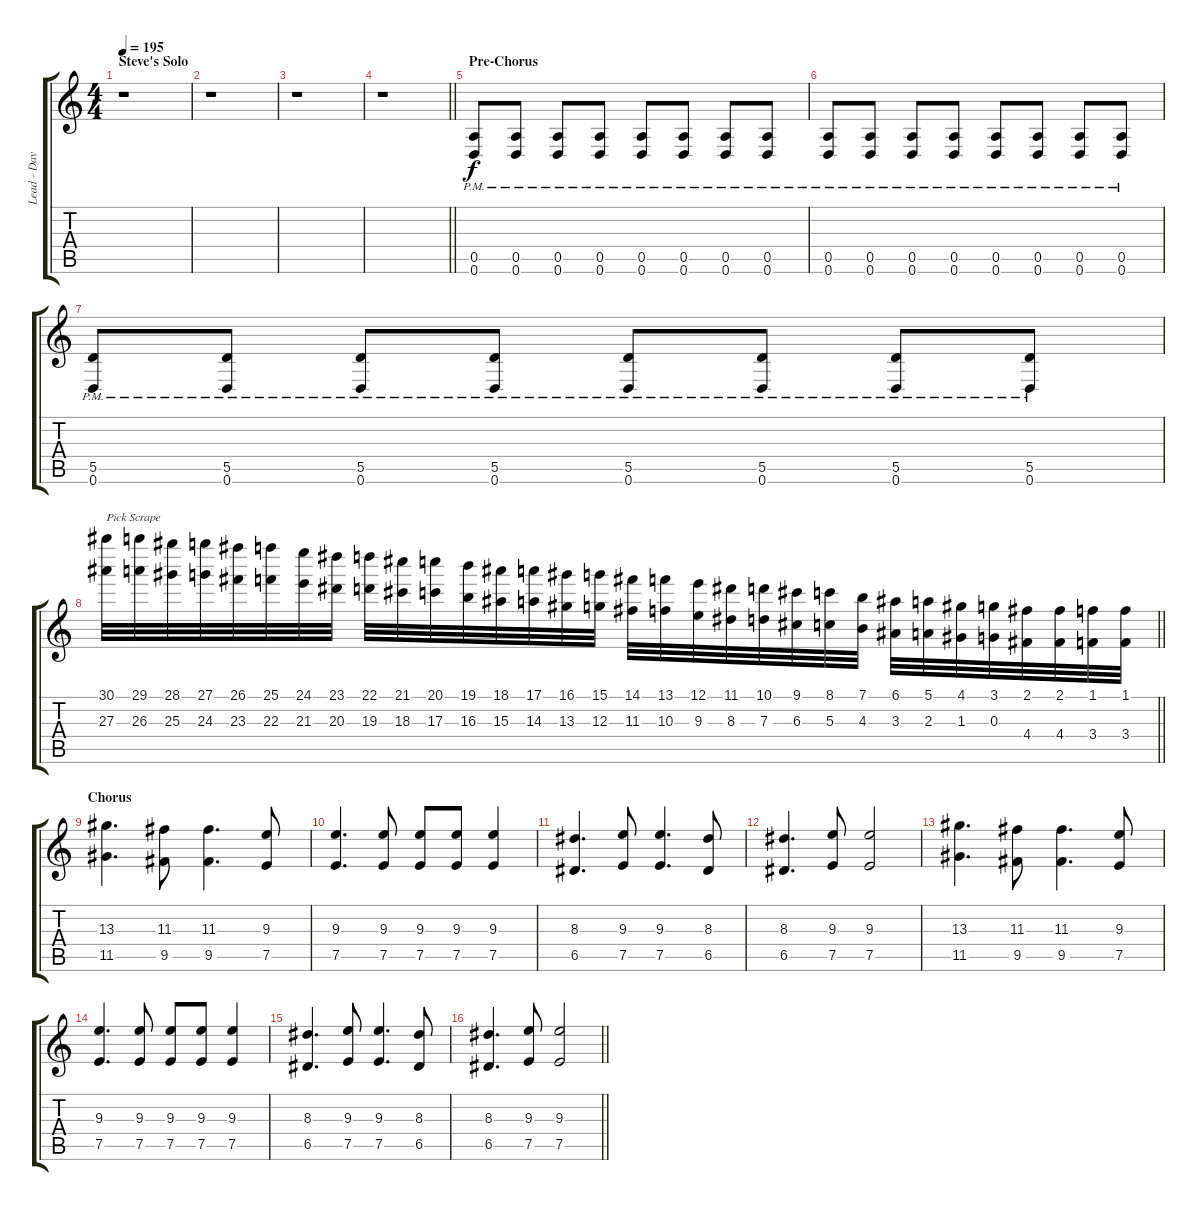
\track ("Lead - Dave" "Lead - Dav") {instrument distortionguitar}
\staff {score tabs}
\tuning (E4 B3 G3 D3 A2 D2) {hide}
\ts (4 4)
\section ("" "Steve's Solo")
\tempo 195
\clef g2
\ks c
r.1{dy f} |
r.1 |
r.1 |
\barLineRight lightlight
r.1 |
\section ("" "Pre-Chorus")
(0.5{pm} 0.6{pm}).8 (0.5{pm} 0.6{pm}).8 (0.5{pm} 0.6{pm}).8 (0.5{pm} 0.6{pm}).8 (0.5{pm} 0.6{pm}).8 (0.5{pm} 0.6{pm}).8 (0.5{pm} 0.6{pm}).8 (0.5{pm} 0.6{pm}).8 |
(0.5{pm} 0.6{pm}).8 (0.5{pm} 0.6{pm}).8 (0.5{pm} 0.6{pm}).8 (0.5{pm} 0.6).8 (0.5{pm} 0.6{pm}).8 (0.5{pm} 0.6{pm}).8 (0.5{pm} 0.6{pm}).8 (0.5{pm} 0.6{pm}).8 |
(5.5{pm} 0.6{pm}).8 (5.5{pm} 0.6{pm}).8 (5.5{pm} 0.6{pm}).8 (5.5{pm} 0.6{pm}).8 (5.5{pm} 0.6{pm}).8 (5.5{pm} 0.6{pm}).8 (5.5{pm} 0.6{pm}).8 (5.5{pm} 0.6{pm}).8 |
\barLineRight lightlight
(30.1 27.3).32{txt "Pick Scrape"} (29.1 26.3).32 (28.1 25.3).32 (27.1 24.3).32 (26.1 23.3).32 (25.1 22.3).32 (24.1 21.3).32 (23.1 20.3).32 (22.1 19.3).32 (21.1 18.3).32 (20.1 17.3).32 (19.1 16.3).32 (18.1 15.3).32 (17.1 14.3).32 (16.1 13.3).32 (15.1 12.3).32 (14.1 11.3).32 (13.1 10.3).32 (12.1 9.3).32 (11.1 8.3).32 (10.1 7.3).32 (9.1 6.3).32 (8.1 5.3).32 (7.1 4.3).32 (6.1 3.3).32 (5.1 2.3).32 (4.1 1.3).32 (3.1 0.3).32 (2.1 4.4).32 (2.1 4.4).32 (1.1 3.4).32 (1.1 3.4).32 |
\section ("" "Chorus")
(13.3 11.5).4{d volume 13} (11.3 9.5).8 (11.3 9.5).4{d} (9.3 7.5).8 |
(9.3 7.5).4{d} (9.3 7.5).8 (9.3 7.5).8 (9.3 7.5).8 (9.3 7.5).4 |
(8.3 6.5).4{d} (9.3 7.5).8 (9.3 7.5).4{d} (8.3 6.5).8 |
(8.3 6.5).4{d} (9.3 7.5).8 (9.3 7.5).2 |
(13.3 11.5).4{d} (11.3 9.5).8 (11.3 9.5).4{d} (9.3 7.5).8 |
(9.3 7.5).4{d} (9.3 7.5).8 (9.3 7.5).8 (9.3 7.5).8 (9.3 7.5).4 |
(8.3 6.5).4{d} (9.3 7.5).8 (9.3 7.5).4{d} (8.3 6.5).8 |
\barLineRight lightlight
(8.3 6.5).4{d} (9.3 7.5).8 (9.3 7.5).2
